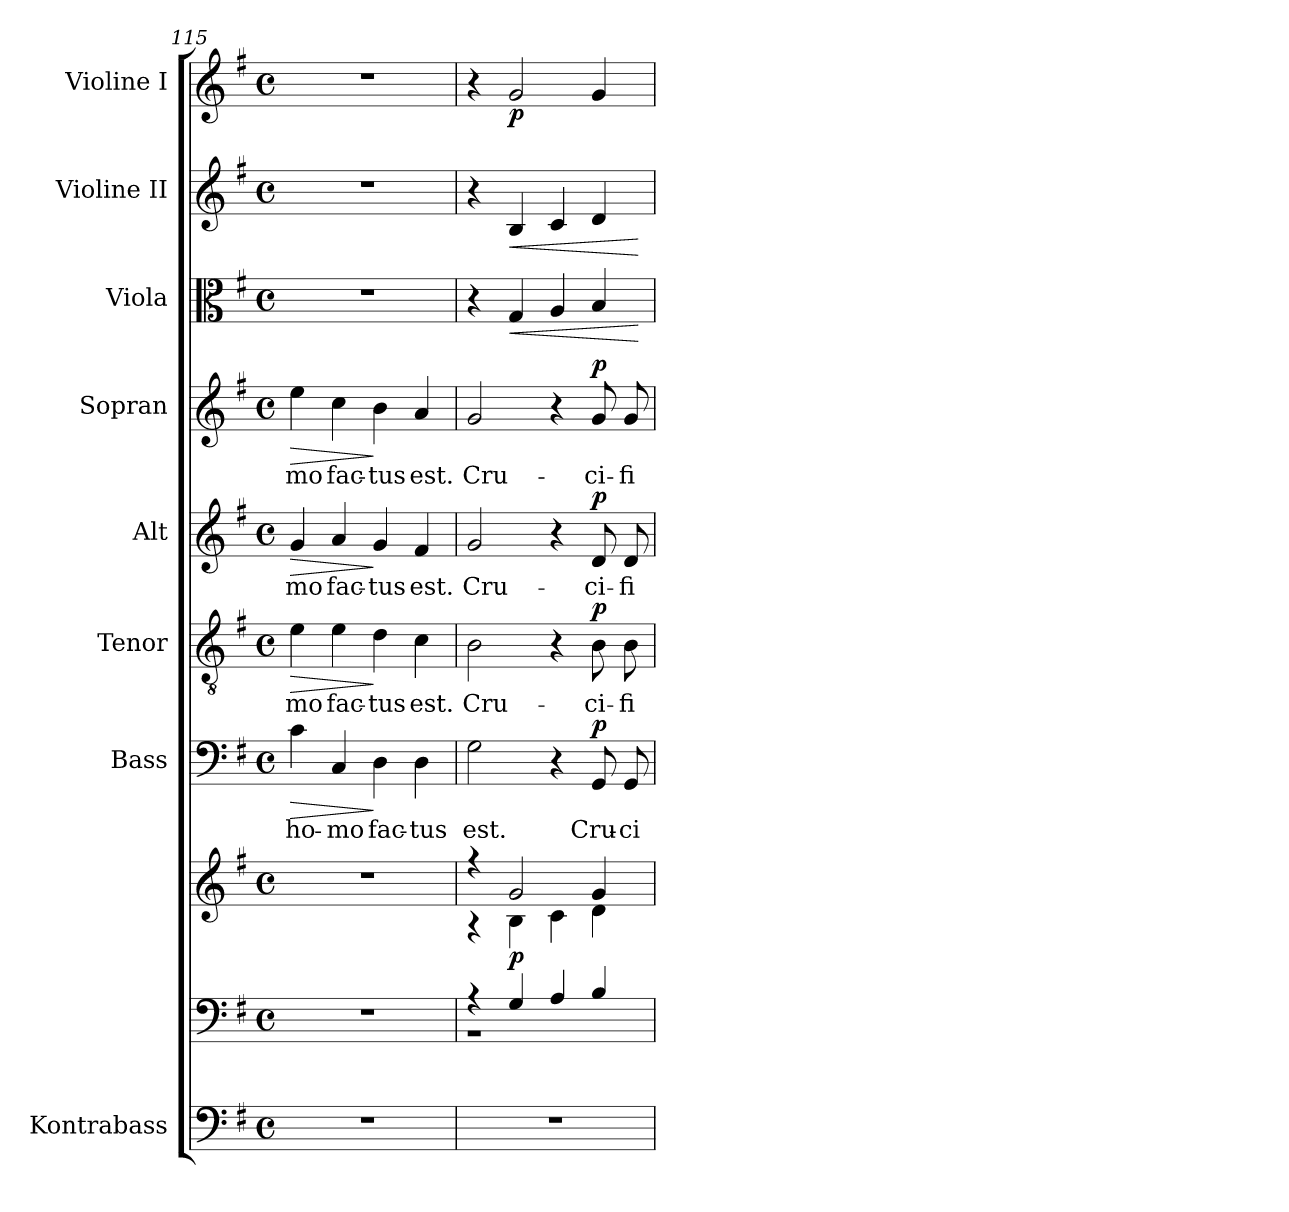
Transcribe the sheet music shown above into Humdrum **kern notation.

**kern	**kern	**kern	**dynam	**kern	**text	**dynam	**kern	**text	**dynam	**kern	**text	**dynam	**kern	**text	**dynam	**kern	**dynam	**kern	**dynam	**kern	**dynam
*part9	*part8	*part8	*part8	*part7	*part7	*part7	*part6	*part6	*part6	*part5	*part5	*part5	*part4	*part4	*part4	*part3	*part3	*part2	*part2	*part1	*part1
*staff10	*staff9	*staff8	*staff8/9	*staff7	*staff7	*staff7	*staff6	*staff6	*staff6	*staff5	*staff5	*staff5	*staff4	*staff4	*staff4	*staff3	*staff3	*staff2	*staff2	*staff1	*staff1
*I"Kontrabass	*	*	*	*I"Bass	*	*	*I"Tenor	*	*	*I"Alt	*	*	*I"Sopran	*	*	*I"Viola	*	*I"Violine II	*	*I"Violine I	*
*I'Kb.	*	*	*	*I'B.	*	*	*I'T.	*	*	*I'A.	*	*	*I'S.	*	*	*I'Vla.	*	*I'Vl. II	*	*I'Vl. I	*
*clefF4	*clefF4	*clefG2	*	*clefF4	*	*	*clefGv2	*	*	*clefG2	*	*	*clefG2	*	*	*clefC3	*	*clefG2	*	*clefG2	*
*ITrd7c12	*	*	*	*	*	*	*	*	*	*	*	*	*	*	*	*	*	*	*	*	*
*k[f#]	*k[f#]	*k[f#]	*	*k[f#]	*	*	*k[f#]	*	*	*k[f#]	*	*	*k[f#]	*	*	*k[f#]	*	*k[f#]	*	*k[f#]	*
*G:	*G:	*G:	*	*G:	*	*	*G:	*	*	*G:	*	*	*G:	*	*	*G:	*	*G:	*	*G:	*
*M4/4	*M4/4	*M4/4	*	*M4/4	*	*	*M4/4	*	*	*M4/4	*	*	*M4/4	*	*	*M4/4	*	*M4/4	*	*M4/4	*
*met(c)	*met(c)	*met(c)	*	*met(c)	*	*	*met(c)	*	*	*met(c)	*	*	*met(c)	*	*	*met(c)	*	*met(c)	*	*met(c)	*
=115	=115	=115	=115	=115	=115	=115	=115	=115	=115	=115	=115	=115	=115	=115	=115	=115	=115	=115	=115	=115	=115
!	!	!	!	!	!LO:LY:b	!LO:HP:b	!	!LO:LY:b	!LO:HP:b	!	!LO:LY:b	!LO:HP:b	!	!LO:LY:b	!LO:HP:b	!	!	!	!	!	!
1r	1r	1r	.	4c\	ho-	>	4e\	-mo	>	4g/	-mo	>	4ee\	-mo	>	1r	.	1r	.	1r	.
!	!	!	!	!	!LO:LY:b	!	!	!LO:LY:b	!	!	!LO:LY:b	!	!	!LO:LY:b	!	!	!	!	!	!	!
.	.	.	.	4C/	-mo	.	4e\	fac-	.	4a/	fac-	.	4cc\	fac-	.	.	.	.	.	.	.
!	!	!	!	!	!LO:LY:b	!	!	!LO:LY:b	!	!	!LO:LY:b	!	!	!LO:LY:b	!	!	!	!	!	!	!
.	.	.	.	4D\	fac-	]	4d\	-tus	]	4g/	-tus	]	4b\	-tus	]	.	.	.	.	.	.
!	!	!	!	!	!LO:LY:b	!	!	!LO:LY:b	!	!	!LO:LY:b	!	!	!LO:LY:b	!	!	!	!	!	!	!
.	.	.	.	4D\	-tus	.	4c\	est.	.	4f#/	est.	.	4a/	est.	.	.	.	.	.	.	.
!!LO:PB:g=z
=116	=116	=116	=116	=116	=116	=116	=116	=116	=116	=116	=116	=116	=116	=116	=116	=116	=116	=116	=116	=116	=116
*	*^	*^	*	*	*	*	*	*	*	*	*	*	*	*	*	*	*	*	*	*	*
!	!	!	!	!	!	!	!LO:LY:b	!	!	!LO:LY:b	!	!	!LO:LY:b	!	!	!LO:LY:b	!	!	!	!	!	!	!
1r	4rA	1rBB	4r	4r	.	2G\	est.	.	2B\	Cru-	.	2g/	Cru-	.	2g/	Cru-	.	4r	.	4r	.	4r	.
!	!	!	!	!	!LO:DY:b	!	!	!	!	!	!	!	!	!	!	!	!	!	!LO:HP:b	!	!LO:HP:b	!	!LO:DY:b
.	4G/	.	2g/	4B\	p	.	.	.	.	.	.	.	.	.	.	.	.	4G/	<	4B/	<	2g/	p
.	4A/	.	.	4c\	.	4r	.	.	4r	.	.	4r	.	.	4r	.	.	4A/	.	4c/	.	.	.
!	!	!	!	!	!	!	!LO:LY:b	!LO:DY:a	!	!LO:LY:b	!LO:DY:a	!	!LO:LY:b	!LO:DY:a	!	!LO:LY:b	!LO:DY:a	!	!	!	!	!	!
.	4B/	.	4g/	4d\	.	8GG/	Cru-	p	8B\	-ci-	p	8d/	-ci-	p	8g/	-ci-	p	4B/	.	4d/	.	4g/	.
!	!	!	!	!	!	!	!LO:LY:b	!	!	!LO:LY:b	!	!	!LO:LY:b	!	!	!LO:LY:b	!	!	!	!	!	!	!
.	.	.	.	.	.	8GG/	-ci-	.	8B\	-fi-	.	8d/	-fi-	.	8g/	-fi-	.	.	.	.	.	.	.
*	*v	*v	*	*	*	*	*	*	*	*	*	*	*	*	*	*	*	*	*	*	*	*	*
*	*	*v	*v	*	*	*	*	*	*	*	*	*	*	*	*	*	*	*	*	*	*	*
.	.	.	.	.	.	.	.	.	.	.	.	.	.	.	.	.	[	.	[	.	.
=	=	=	=	=	=	=	=	=	=	=	=	=	=	=	=	=	=	=	=	=	=
*-	*-	*-	*-	*-	*-	*-	*-	*-	*-	*-	*-	*-	*-	*-	*-	*-	*-	*-	*-	*-	*-
